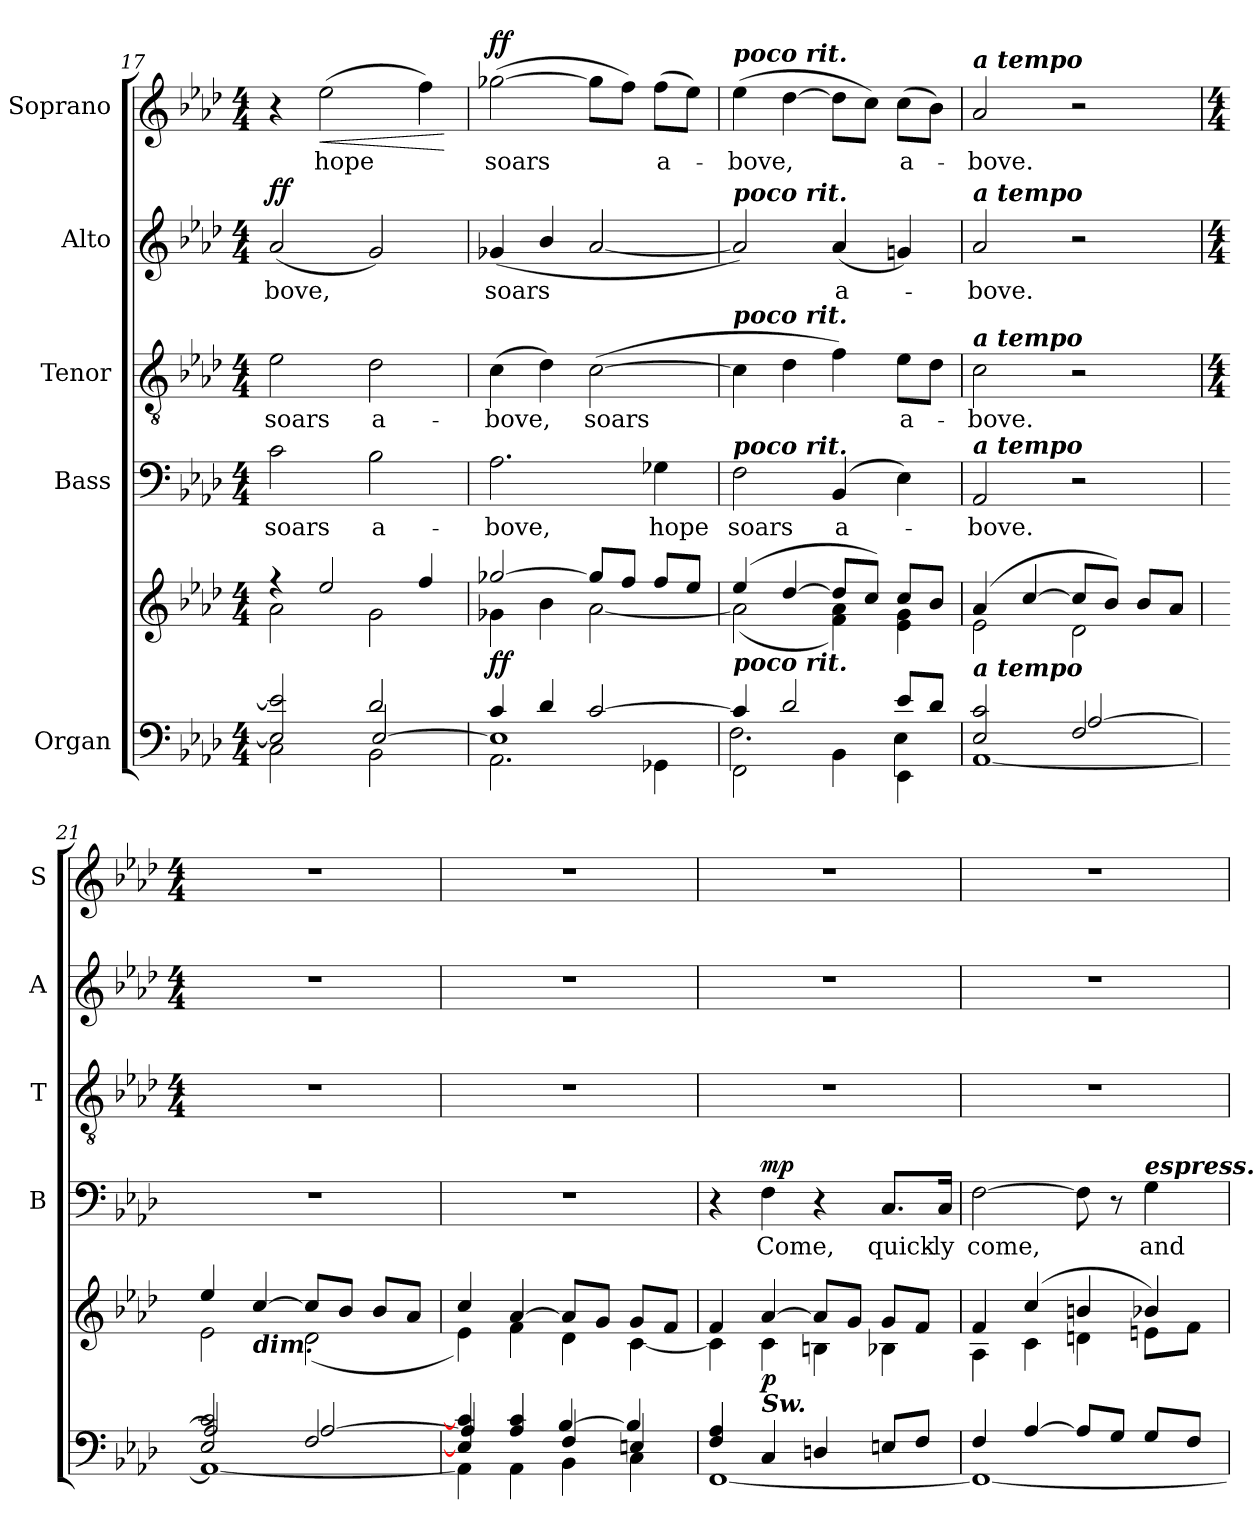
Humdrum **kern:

**kern	**kern	**dynam	**kern	**text	**dynam	**kern	**text	**kern	**text	**dynam	**kern	**text	**dynam
*part5	*part5	*part5	*part4	*part4	*part4	*part3	*part3	*part2	*part2	*part2	*part1	*part1	*part1
*staff6	*staff5	*staff5/6	*staff4	*staff4	*staff4	*staff3	*staff3	*staff2	*staff2	*staff2	*staff1	*staff1	*staff1
*I"Organ	*	*	*I"Bass	*	*	*I"Tenor	*	*I"Alto	*	*	*I"Soprano	*	*
*	*	*	*I'B	*	*	*I'T	*	*I'A	*	*	*I'S	*	*
!!LO:LB:g=z
*clefF4	*clefG2	*	*clefF4	*	*	*clefGv2	*	*clefG2	*	*	*clefG2	*	*
*k[b-e-a-d-]	*k[b-e-a-d-]	*	*k[b-e-a-d-]	*	*	*k[b-e-a-d-]	*	*k[b-e-a-d-]	*	*	*k[b-e-a-d-]	*	*
*A-:	*A-:	*	*A-:	*	*	*A-:	*	*A-:	*	*	*A-:	*	*
*M4/4	*M4/4	*	*M4/4	*	*	*M4/4	*	*M4/4	*	*	*M4/4	*	*
=17	=17	=17	=17	=17	=17	=17	=17	=17	=17	=17	=17	=17	=17
*^	*^	*	*	*	*	*	*	*	*	*	*	*	*
*	*^	*	*	*	*	*	*	*	*	*	*	*	*	*	*
!	!	!	!	!	!	!	!LO:LY:b	!	!	!LO:LY:b	!	!LO:LY:b	!LO:DY:b	!	!	!
2E-/] 2e-/]	2C\	2ryy	4r	2a-\	.	2c	soars	.	2e-	soars	(<2a-	-bove,	ff	4r	.	.
!	!	!	!	!	!	!	!	!	!	!	!	!	!	!	!LO:LY:b	!LO:HP:b
.	.	.	2ee-/	.	.	.	.	.	.	.	.	.	.	(>2ee-	hope	<
!	!	!	!	!	!	!	!LO:LY:b	!	!	!LO:LY:b	!	!	!	!	!	!
2d-/	2BB-\	[2E-/	.	2g\	.	2B-	a-	.	2d-	a-	2g)	.	.	.	.	.
.	.	.	4ff/	.	.	.	.	.	.	.	.	.	.	4ff)	.	.
*v	*v	*v	*	*	*	*	*	*	*	*	*	*	*	*	*	*
*	*v	*v	*	*	*	*	*	*	*	*	*	*	*	*
.	.	.	.	.	.	.	.	.	.	.	.	.	[
=18	=18	=18	=18	=18	=18	=18	=18	=18	=18	=18	=18	=18	=18
*^	*^	*	*	*	*	*	*	*	*	*	*	*	*
*	*^	*	*	*	*	*	*	*	*	*	*	*	*	*	*
!	!	!	!	!	!LO:DY:b	!	!LO:LY:b	!	!	!LO:LY:b	!	!LO:LY:b	!	!	!LO:LY:b	!LO:DY:b
4c/	2.AA-\	1E-\]	[2gg-X/	4g-X\	ff	2.A-	-bove,	.	(>4c	-bove,	(<4g-X	soars	.	(>[2gg-X	soars	ff
4d-/	.	.	.	4b-\	.	.	.	.	4d-)	.	4b-/	.	.	.	.	.
!	!	!	!	!	!	!	!	!	!	!LO:LY:b	!	!	!	!	!	!
[2c/	.	.	8gg-/L]	[2a-\	.	.	.	.	(>[2c	soars	[2a-	.	.	8gg-L]	.	.
.	.	.	8ff/J	.	.	.	.	.	.	.	.	.	.	8ffJ)	.	.
!	!	!	!	!	!	!	!LO:LY:b	!	!	!	!	!	!	!	!LO:LY:b	!
.	4GG-X\	.	8ff/L	.	.	4G-X	hope	.	.	.	.	.	.	(>8ffL	a-	.
.	.	.	8ee-/J	.	.	.	.	.	.	.	.	.	.	8ee-J)	.	.
=19	=19	=19	=19	=19	=19	=19	=19	=19	=19	=19	=19	=19	=19	=19	=19	=19
!	!	!	!	!	!	!	!	!	!	!	!	!	!	!LO:TX:a:Bi:t=poco rit.	!	!
!	!	!	!	!	!	!	!	!	!	!	!LO:TX:a:Bi:t=poco rit.	!	!	!	!	!
!	!	!	!	!	!	!	!	!	!LO:TX:a:Bi:t=poco rit.	!	!	!	!	!	!	!
!	!	!	!	!	!	!LO:TX:a:Bi:t=poco rit.	!	!	!	!	!	!	!	!	!	!
!	!	!	!LO:TX:b:Bi:t=poco rit.	!	!	!	!	!	!	!	!	!	!	!	!	!
!	!	!	!	!	!	!	!LO:LY:b	!	!	!	!	!	!	!	!LO:LY:b	!
4c/]	2FF\	2.F\	(>4ee-/	(<2a-\]	.	2F	soars	.	4c]	.	2a-])	.	.	(>4ee-	bove,	.
2d-/	.	.	[4dd-/	.	.	.	.	.	4d-	.	.	.	.	[4dd-	.	.
!	!	!	!	!	!	!	!LO:LY:b	!	!	!	!	!LO:LY:b	!	!	!	!
.	4BB-\	.	8dd-/L]	4f\ 4a-\)	.	(<4BB-	a-	.	4f)	.	(<4a-	a-	.	8dd-L]	.	.
.	.	.	8cc/J)	.	.	.	.	.	.	.	.	.	.	8ccJ)	.	.
!	!	!	!	!	!	!	!	!	!	!LO:LY:b	!	!	!	!	!LO:LY:b	!
8e-/L	4EE-\	4E-\	8cc/L	4e-\ 4g\	.	4E-)	.	.	8e-L	a-	4gn)	.	.	(>8ccL	a-	.
8d-/J	.	.	8b-/J	.	.	.	.	.	8d-J	.	.	.	.	8b-J)	.	.
=20	=20	=20	=20	=20	=20	=20	=20	=20	=20	=20	=20	=20	=20	=20	=20	=20
!	!	!	!	!	!	!	!	!	!	!	!	!	!	!LO:TX:a:Bi:t=a tempo	!	!
!	!	!	!	!	!	!	!	!	!	!	!LO:TX:a:Bi:t=a tempo	!	!	!	!	!
!	!	!	!	!	!	!	!	!	!LO:TX:a:Bi:t=a tempo	!	!	!	!	!	!	!
!	!	!	!	!	!	!LO:TX:a:Bi:t=a tempo	!	!	!	!	!	!	!	!	!	!
!LO:TX:a:Bi:t=a tempo	!	!	!	!	!	!	!	!	!	!	!	!	!	!	!	!
!	!	!	!	!	!	!	!LO:LY:b	!	!	!LO:LY:b	!	!LO:LY:b	!	!	!LO:LY:b	!
2E-/ 2c/	[1AA-\	2ryy	(>4a-/	2e-\	.	2AA-	bove.	.	2c	bove.	2a-	bove.	.	2a-	bove.	.
.	.	.	[4cc/	.	.	.	.	.	.	.	.	.	.	.	.	.
2F/	.	[2A-/	8cc/L]	2d-\	.	2r	.	.	2r	.	2r	.	.	2r	.	.
.	.	.	8b-/J)	.	.	.	.	.	.	.	.	.	.	.	.	.
.	.	.	8b-/L	.	.	.	.	.	.	.	.	.	.	.	.	.
.	.	.	8a-/J	.	.	.	.	.	.	.	.	.	.	.	.	.
!!LO:LB:g=z
=21	=21	=21	=21	=21	=21	=21	=21	=21	=21	=21	=21	=21	=21	=21	=21	=21
*	*	*	*	*	*	*	*	*	*M4/4	*	*M4/4	*	*	*M4/4	*	*
2E-/ 2c/	1AA-\_	2A-/]	4ee-/	2e-\	.	1r	.	.	1r	.	1r	.	.	1r	.	.
!	!	!	!LO:TX:b:Bi:t=dim.	!	!	!	!	!	!	!	!	!	!	!	!	!
.	.	.	[4cc/	.	.	.	.	.	.	.	.	.	.	.	.	.
2F/	.	[2A-/	8cc/L]	(<2d-\	.	.	.	.	.	.	.	.	.	.	.	.
.	.	.	8b-/J	.	.	.	.	.	.	.	.	.	.	.	.	.
.	.	.	8b-/L	.	.	.	.	.	.	.	.	.	.	.	.	.
.	.	.	8a-/J	.	.	.	.	.	.	.	.	.	.	.	.	.
=22	=22	=22	=22	=22	=22	=22	=22	=22	=22	=22	=22	=22	=22	=22	=22	=22
4E-/] 4c/]	4AA-\]	4A-/]	4cc/	4e-\)	.	1r	.	.	1r	.	1r	.	.	1r	.	.
4A-/ 4c/	4AA-\	4ryy	[4a-/	4f\	.	.	.	.	.	.	.	.	.	.	.	.
4F/	4BB-\	[4B-/	8a-/L]	4d-\	.	.	.	.	.	.	.	.	.	.	.	.
.	.	.	8g/J	.	.	.	.	.	.	.	.	.	.	.	.	.
4En/	4C\	4B-/]	8g/L	[4c\	.	.	.	.	.	.	.	.	.	.	.	.
.	.	.	8f/J	.	.	.	.	.	.	.	.	.	.	.	.	.
=23	=23	=23	=23	=23	=23	=23	=23	=23	=23	=23	=23	=23	=23	=23	=23	=23
4F/ 4A-/	[1FF\	1ryy	4f/	4c\]	.	4r	.	.	1r	.	1r	.	.	1r	.	.
!LO:TX:a:Bi:t=Sw.	!	!	!	!	!	!	!	!	!	!	!	!	!	!	!	!
!	!	!	!	!	!LO:DY:b	!	!LO:LY:b	!LO:DY:b	!	!	!	!	!	!	!	!
4C/	.	.	[4a-/	4c\	p	4F	Come,	mp	.	.	.	.	.	.	.	.
4Dn/	.	.	8a-/L]	4Bn\	.	4r	.	.	.	.	.	.	.	.	.	.
.	.	.	8g/J	.	.	.	.	.	.	.	.	.	.	.	.	.
!	!	!	!	!	!	!	!LO:LY:b	!	!	!	!	!	!	!	!	!
8En/L	.	.	8g/L	4B-X\	.	8.C/L	quick-	.	.	.	.	.	.	.	.	.
8F/J	.	.	8f/J	.	.	.	.	.	.	.	.	.	.	.	.	.
!	!	!	!	!	!	!	!LO:LY:b	!	!	!	!	!	!	!	!	!
.	.	.	.	.	.	16C/Jk	-ly	.	.	.	.	.	.	.	.	.
=24	=24	=24	=24	=24	=24	=24	=24	=24	=24	=24	=24	=24	=24	=24	=24	=24
!	!	!	!	!	!	!	!LO:LY:b	!	!	!	!	!	!	!	!	!
4F/	1FF\_	1ryy	4f/	4A-\	.	[2F	come,	.	1r	.	1r	.	.	1r	.	.
[4A-/	.	.	(>4cc/	4c\	.	.	.	.	.	.	.	.	.	.	.	.
8A-/L]	.	.	4bn/	4dn\	.	8F]	.	.	.	.	.	.	.	.	.	.
8G/J	.	.	.	.	.	8r	.	.	.	.	.	.	.	.	.	.
!	!	!	!	!	!	!LO:TX:a:Bi:t=espress.	!	!	!	!	!	!	!	!	!	!
!	!	!	!	!	!	!	!LO:LY:b	!	!	!	!	!	!	!	!	!
8G/L	.	.	4b-X/)	8en\L	.	4G	and	.	.	.	.	.	.	.	.	.
8F/J	.	.	.	8f\J	.	.	.	.	.	.	.	.	.	.	.	.
*v	*v	*v	*	*	*	*	*	*	*	*	*	*	*	*	*	*
*	*v	*v	*	*	*	*	*	*	*	*	*	*	*	*
=	=	=	=	=	=	=	=	=	=	=	=	=	=
*-	*-	*-	*-	*-	*-	*-	*-	*-	*-	*-	*-	*-	*-
